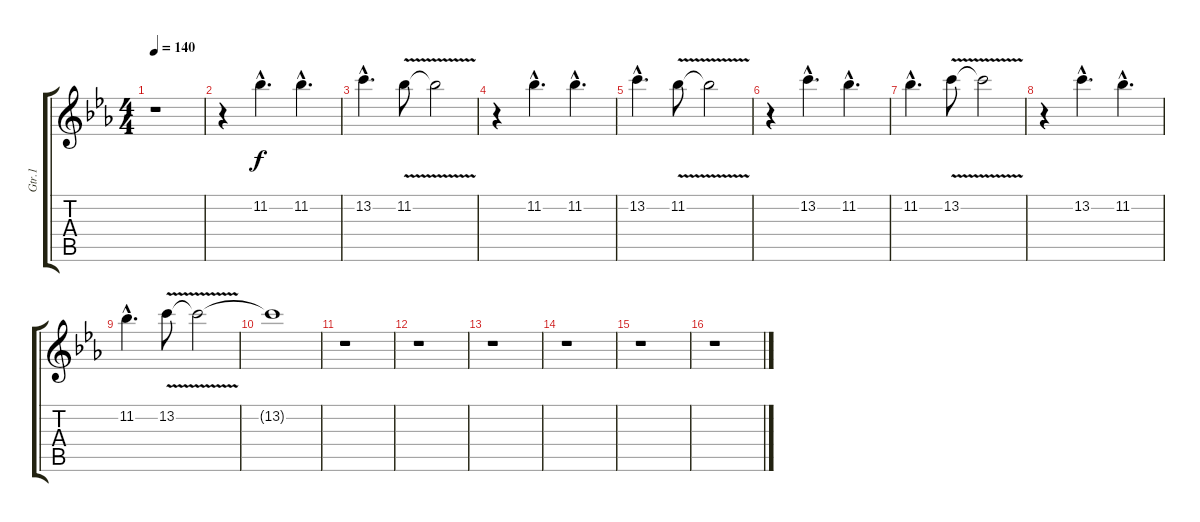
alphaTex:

\track ("Gtr.1" "Gtr.1") {instrument distortionguitar}
\staff {score tabs}
\tuning (E4 B3 G3 D3 A2 E2) {hide}
\ts (4 4)
\tempo 140
\clef g2
\ks eb
r.1{dy f instrument distortionguitar} |
r.4 11.2{hac}.4{d} 11.2{hac}.4{d} |
13.2{hac}.4{d} 11.2{v}.8 11.2{t}.2 |
r.4 11.2{hac}.4{d} 11.2{hac}.4{d} |
13.2{hac}.4{d} 11.2{v}.8 11.2{t}.2 |
r.4 13.2{hac}.4{d} 11.2{hac}.4{d} |
11.2{hac}.4{d} 13.2{v}.8 13.2{t}.2 |
r.4 13.2{hac}.4{d} 11.2{hac}.4{d} |
11.2{hac}.4{d} 13.2{v}.8 13.2{t}.2 |
13.2{t}.1 |
r.1 |
r.1 |
r.1 |
r.1 |
r.1 |
r.1
